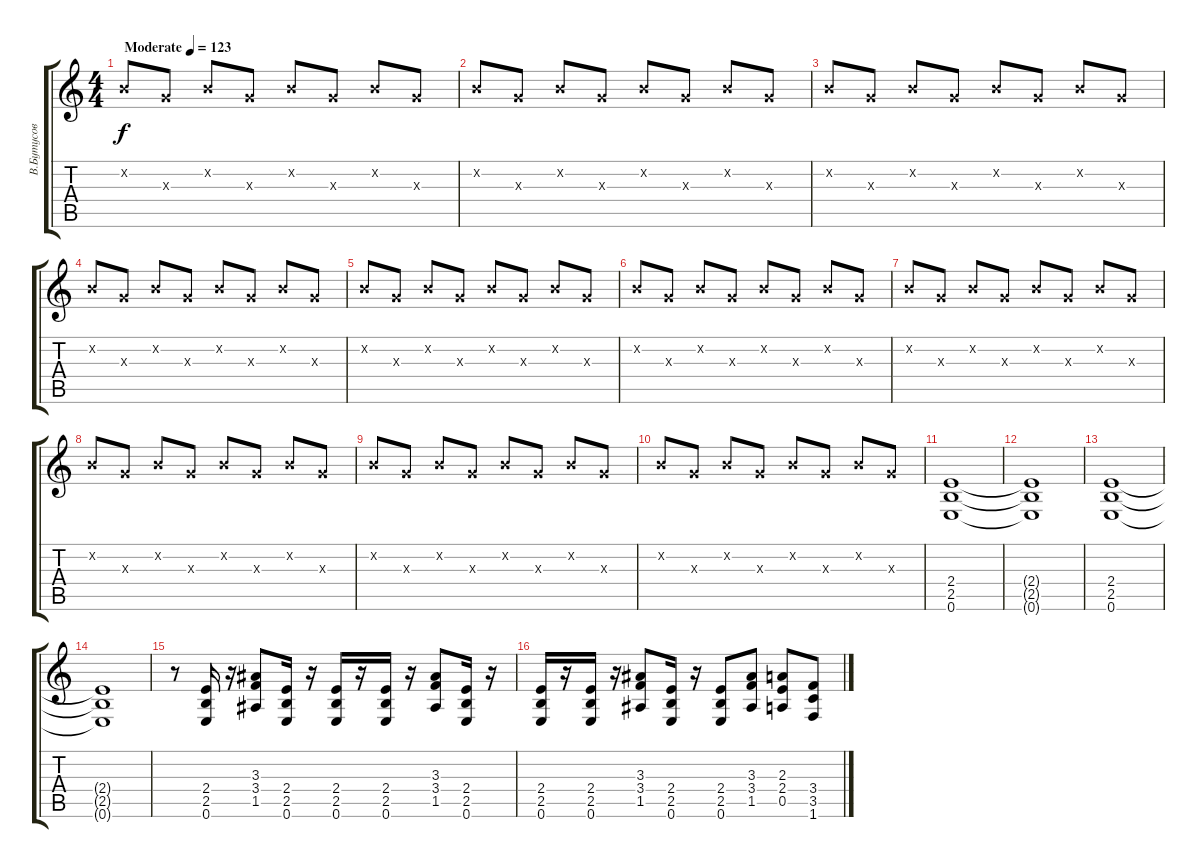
\track ("В.Бутусов" "В.Бутусов") {instrument overdrivenguitar}
\staff {score tabs}
\tuning (E4 B3 G3 D3 A2 E2) {hide}
\ts (4 4)
\tempo (123 "Moderate")
\clef g2
\ks c
0.2{x}.8{dy f instrument overdrivenguitar} 0.3{x}.8 0.2{x}.8 0.3{x}.8 0.2{x}.8 0.3{x}.8 0.2{x}.8 0.3{x}.8 |
0.2{x}.8 0.3{x}.8 0.2{x}.8 0.3{x}.8 0.2{x}.8 0.3{x}.8 0.2{x}.8 0.3{x}.8 |
0.2{x}.8 0.3{x}.8 0.2{x}.8 0.3{x}.8 0.2{x}.8 0.3{x}.8 0.2{x}.8 0.3{x}.8 |
0.2{x}.8 0.3{x}.8 0.2{x}.8 0.3{x}.8 0.2{x}.8 0.3{x}.8 0.2{x}.8 0.3{x}.8 |
0.2{x}.8 0.3{x}.8 0.2{x}.8 0.3{x}.8 0.2{x}.8 0.3{x}.8 0.2{x}.8 0.3{x}.8 |
0.2{x}.8 0.3{x}.8 0.2{x}.8 0.3{x}.8 0.2{x}.8 0.3{x}.8 0.2{x}.8 0.3{x}.8 |
0.2{x}.8 0.3{x}.8 0.2{x}.8 0.3{x}.8 0.2{x}.8 0.3{x}.8 0.2{x}.8 0.3{x}.8 |
0.2{x}.8 0.3{x}.8 0.2{x}.8 0.3{x}.8 0.2{x}.8 0.3{x}.8 0.2{x}.8 0.3{x}.8 |
0.2{x}.8 0.3{x}.8 0.2{x}.8 0.3{x}.8 0.2{x}.8 0.3{x}.8 0.2{x}.8 0.3{x}.8 |
0.2{x}.8 0.3{x}.8 0.2{x}.8 0.3{x}.8 0.2{x}.8 0.3{x}.8 0.2{x}.8 0.3{x}.8 |
(2.4 2.5 0.6).1 |
(2.4{t} 2.5{t} 0.6{t}).1 |
(2.4 2.5 0.6).1 |
(2.4{t} 2.5{t} 0.6{t}).1 |
r.8 (2.4 2.5 0.6).16 r.16 (3.3 3.4 1.5).8 (2.4 2.5 0.6).16 r.16 (2.4 2.5 0.6).16 r.16 (2.4 2.5 0.6).16 r.16 (3.3 3.4 1.5).8 (2.4 2.5 0.6).16 r.16 |
(2.4 2.5 0.6).16 r.16 (2.4 2.5 0.6).16 r.16 (3.3 3.4 1.5).8 (2.4 2.5 0.6).16 r.16 (2.4 2.5 0.6).8 (3.3 3.4 1.5).8 (2.3 2.4 0.5).8 (3.4 3.5 1.6).8
